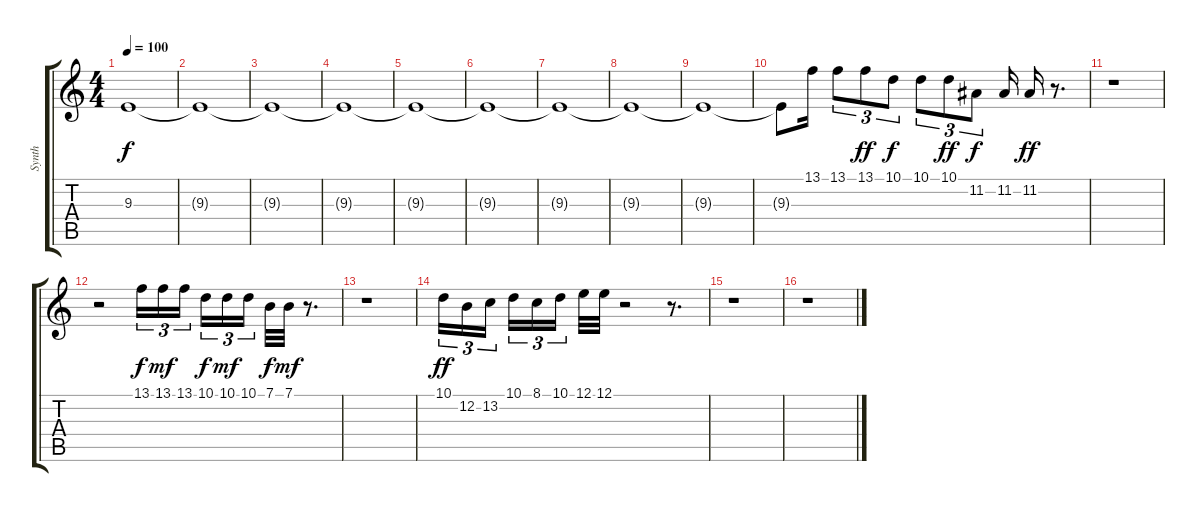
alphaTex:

\track ("Synth" "Synth") {instrument lead2sawtooth}
\staff {score tabs}
\tuning (E4 B3 G3 D3 A2 E2) {hide}
\ts (4 4)
\tempo 100
\clef g2
\ks c
9.3{t}.1{dy f} |
9.3{t}.1 |
9.3{t}.1 |
9.3{t}.1 |
9.3{t}.1 |
9.3{t}.1 |
9.3{t}.1 |
9.3{t}.1 |
9.3{t}.1 |
9.3{t}.8 13.1.16 13.1.8{tu (3 2)} 13.1.8{tu (3 2) dy ff} 10.1.8{tu (3 2) dy f} 10.1.8{tu (3 2)} 10.1.8{tu (3 2) dy ff} 11.2.8{tu (3 2) dy f} 11.2.16 11.2.16{dy ff} r.8{d} |
r.1 |
r.2 13.1.16{tu (3 2) dy f} 13.1.16{tu (3 2) dy mf} 13.1.16{tu (3 2)} 10.1.16{tu (3 2) dy f} 10.1.16{tu (3 2) dy mf} 10.1.16{tu (3 2)} 7.1.32{dy f} 7.1.32{dy mf} r.8{d} |
r.1 |
10.1.16{tu (3 2) dy ff} 12.2.16{tu (3 2)} 13.2.16{tu (3 2)} 10.1.16{tu (3 2)} 8.1.16{tu (3 2)} 10.1.16{tu (3 2)} 12.1.32 12.1.32 r.2 r.8{d} |
r.1 |
r.1
